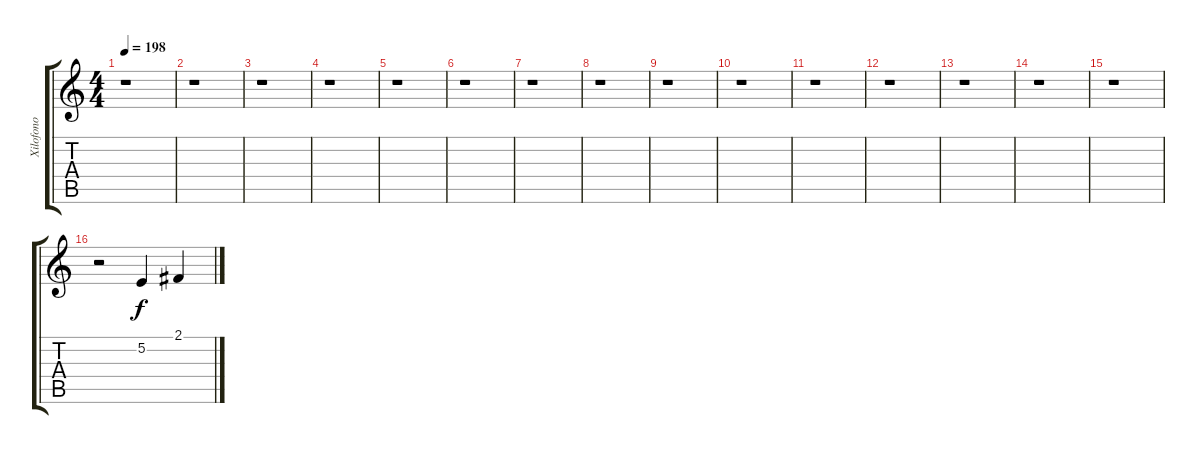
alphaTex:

\track ("Xilofono" "Xilofono") {instrument marimba}
\staff {score tabs}
\tuning (E4 B3 G3 D3 A2 E2) {hide}
\ts (4 4)
\tempo 198
\clef g2
\ks c
r.1{dy f} |
r.1 |
r.1 |
r.1 |
r.1 |
r.1 |
r.1 |
r.1 |
r.1 |
r.1 |
r.1 |
r.1 |
r.1 |
r.1 |
r.1 |
r.2 5.2.4 2.1.4
